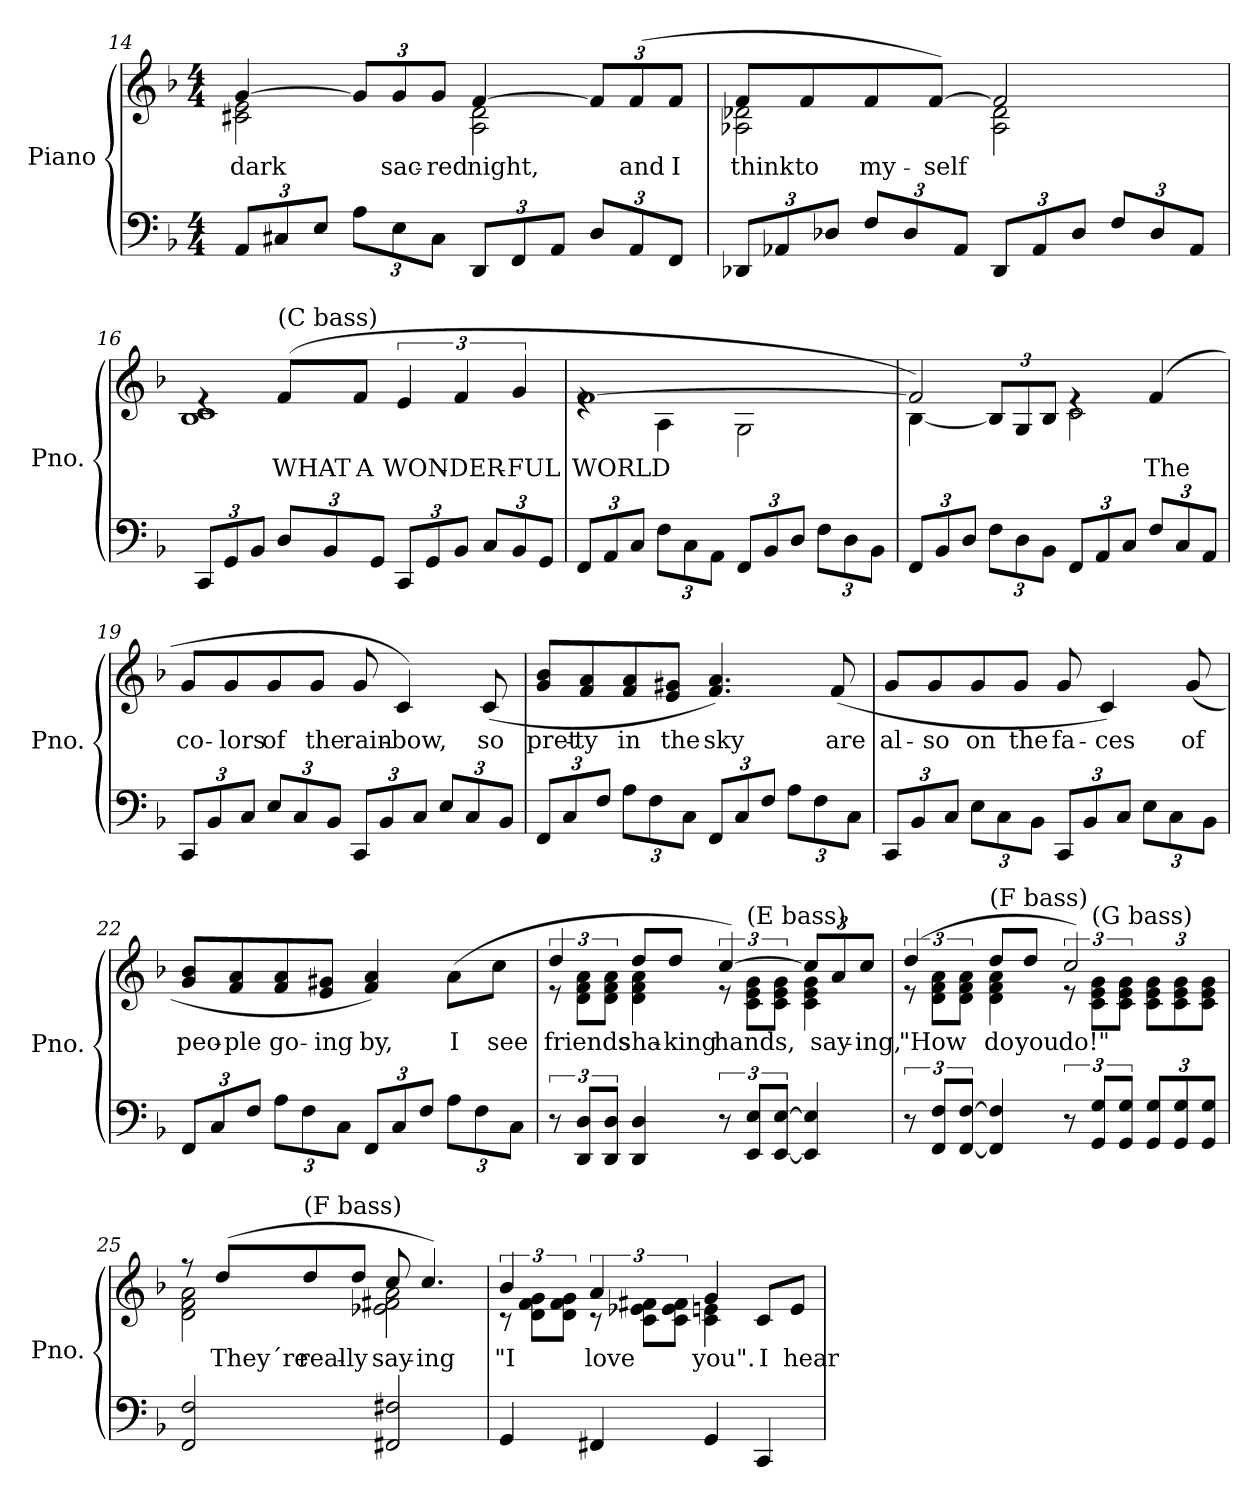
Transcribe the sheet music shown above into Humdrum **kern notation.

**kern	**kern	**text
*part1	*part1	*part1
*staff2	*staff1	*staff1
*I"Piano	*	*
*I'Pno.	*	*
*clefF4	*clefG2	*
*k[b-]	*k[b-]	*
*M4/4	*M4/4	*
*Xbrackettup	*	*
=14	=14	=14
*	*^	*
12AA/L	[4g/	2c#X\ 2e\	dark
12C#X/	.	.	.
12E/J	.	.	.
*	*Xbrackettup	*	*
12A\L	12g/L]	.	.
12E\	12g/	.	sac-
12C#\J	12g/J	.	-red
12DD/L	[4f/	2A\ 2d\	night,
12FF/	.	.	.
12AA/J	.	.	.
12D/L	12f/L]	.	.
12AA/	(12f/	.	and
12FF/J	12f/J	.	I
!!LO:LB:g=z	!!
=15	=15	=15	=15
12DD-X/L	8f/L	2A-X\ 2d-X\	think
12AA-X/	.	.	.
.	8f/	.	to
12D-X/J	.	.	.
12F/L	8f/	.	my-
12D-/	.	.	.
.	[8f/J)	.	-self
12AA-/J	.	.	.
12DD-/L	2f/]	2A-\ 2d-\	.
12AA-/	.	.	.
12D-/J	.	.	.
12F/L	.	.	.
12D-/	.	.	.
12AA-/J	.	.	.
=16	=16	=16	=16
12CC/L	4re	1B- 1c	.
12GG/	.	.	.
12BB-/J	.	.	.
!	!LO:TX:a:t=(C bass)	!	!
12D/L	(8f/L	.	WHAT
12BB-/	.	.	.
.	8f/J	.	A
12GG/J	.	.	.
*	*brackettup	*	*
12CC/L	6e/	.	WON-
12GG/	.	.	.
12BB-/J	6f/	.	-DER-
12C/L	.	.	.
12BB-/	6g/	.	-FUL
12GG/J	.	.	.
=17	=17	=17	=17
12FF/L	[1f	4re	WORLD
12AA/	.	.	.
12C/J	.	.	.
12F\L	.	4A\	.
12C\	.	.	.
12AA\J	.	.	.
12FF/L	.	2G\	.
12BB-/	.	.	.
12D/J	.	.	.
12F\L	.	.	.
12D\	.	.	.
12BB-\J	.	.	.
!!LO:LB:g=z	!!
=18	=18	=18	=18
12FF/L	2f/])	[4B-\	.
12BB-/	.	.	.
12D/J	.	.	.
*	*	*Xbrackettup	*
12F\L	.	12B-/L]	.
12D\	.	12G/	.
12BB-\J	.	12B-/J	.
12FF/L	4re	2c\	.
12AA/	.	.	.
12C/J	.	.	.
12F/L	(4f/	.	The
12C/	.	.	.
12AA/J	.	.	.
*	*v	*v	*
=19	=19	=19
12CC/L	8g/L	co-
12BB-/	.	.
.	8g/	-lors
12C/J	.	.
12E/L	8g/	of
12C/	.	.
.	8g/J	the
12BB-/J	.	.
12CC/L	8g/	rain-
12BB-/	.	.
.	4c/)	-bow,
12C/J	.	.
12E/L	.	.
12C/	.	.
.	(>8c/	so
12BB-/J	.	.
=20	=20	=20
12FF/L	8g/ 8b-/L	pret-
12C/	.	.
.	8f/ 8a/	-ty
12F/J	.	.
12A\L	8f/ 8a/	in
12F\	.	.
.	8e/ 8g#X/J	the
12C\J	.	.
12FF/L	4.f/ 4.a/)	sky
12C/	.	.
12F/J	.	.
12A\L	.	.
12F\	.	.
.	(>8f/	are
12C\J	.	.
=21	=21	=21
12CC/L	8g/L	al-
12BB-/	.	.
.	8g/	-so
12C/J	.	.
12E\L	8g/	on
12C\	.	.
.	8g/J	the
12BB-\J	.	.
12CC/L	8g/	fa-
12BB-/	.	.
.	4c/)	-ces
12C/J	.	.
12E\L	.	.
12C\	.	.
.	(>8g/	of
12BB-\J	.	.
!!LO:PB:g=z
=22	=22	=22
12FF/L	8g/ 8b-/L	peo-
12C/	.	.
.	8f/ 8a/	-ple
12F/J	.	.
12A\L	8f/ 8a/	go-
12F\	.	.
.	8e/ 8g#X/J	-ing
12C\J	.	.
12FF/L	4f/ 4a/)	by,
12C/	.	.
12F/J	.	.
12A\L	(8a\L	I
12F\	.	.
.	8cc\J	see
12C\J	.	.
=23	=23	=23
*	*^	*
*brackettup	*	*brackettup	*
12r	4dd/	12r	friends
12DD/ 12D/L	.	12d\ 12f\ 12a\L	.
12DD/ 12D/J	.	12d\ 12f\ 12a\J	.
4DD/ 4D/	8dd/L	4d\ 4f\ 4a\	sha-
.	8dd/J	.	-king
12r	[4cc/)	12r	hands,
!	!	!LO:TX:a:t=(E bass)	!
12EE/ 12E/L	.	12c\ 12e\ 12g\L	.
[12EE/ [12E/J	.	12c\ 12e\ 12g\J	.
*	*Xbrackettup	*	*
4EE/] 4E/]	12cc/L]	4c\ 4e\ 4g\	.
.	12a/	.	say-
.	12cc/J	.	-ing,
!!LO:LB:g=z	!!
=24	=24	=24	=24
*	*	*brackettup	*
12r	(4dd/	12r	"How
12FF/ 12F/L	.	12d\ 12f\ 12a\L	.
[12FF/ [12F/J	.	12d\ 12f\ 12a\J	.
!	!LO:TX:a:t=(F bass)	!	!
4FF/] 4F/]	8dd/L	4d\ 4f\ 4a\	do
.	8dd/J	.	you
12r	2cc/)	12r	do!"
!	!	!LO:TX:a:t=(G bass)	!
12GG/ 12G/L	.	12c\ 12e\ 12g\L	.
12GG/ 12G/J	.	12c\ 12e\ 12g\J	.
12GG/ 12G/L	.	12c\ 12e\ 12g\L	.
12GG/ 12G/	.	12c\ 12e\ 12g\	.
12GG/ 12G/J	.	12c\ 12e\ 12g\J	.
=25	=25	=25	=25
2FF/ 2F/	8r	2d\ 2f\ 2a\	.
.	(8dd/L	.	They´re
!	!LO:TX:a:t=(F bass)	!	!
.	8dd/	.	real-
.	8dd/J	.	-ly
2FF#X/ 2F#X/	8cc/	2e-X\ 2f#X\ 2a\	say-
.	4.cc/)	.	-ing
!!LO:LB:g=z	!!
=26	=26	=26	=26
4GG/	4b-/	12r	"I
.	.	12d\ 12f\ 12g\L	.
.	.	12d\ 12f\ 12g\J	.
4FF#X/	4a/	12r	love
.	.	12c\ 12e-X\ 12f#X\L	.
.	.	12c\ 12e-\ 12f#\J	.
4GG/	4g/	4c\ 4en\	you".
4CC/	8c/L	4ryy	I
.	8e/J	.	hear
*	*v	*v	*
=	=	=
*-	*-	*-
